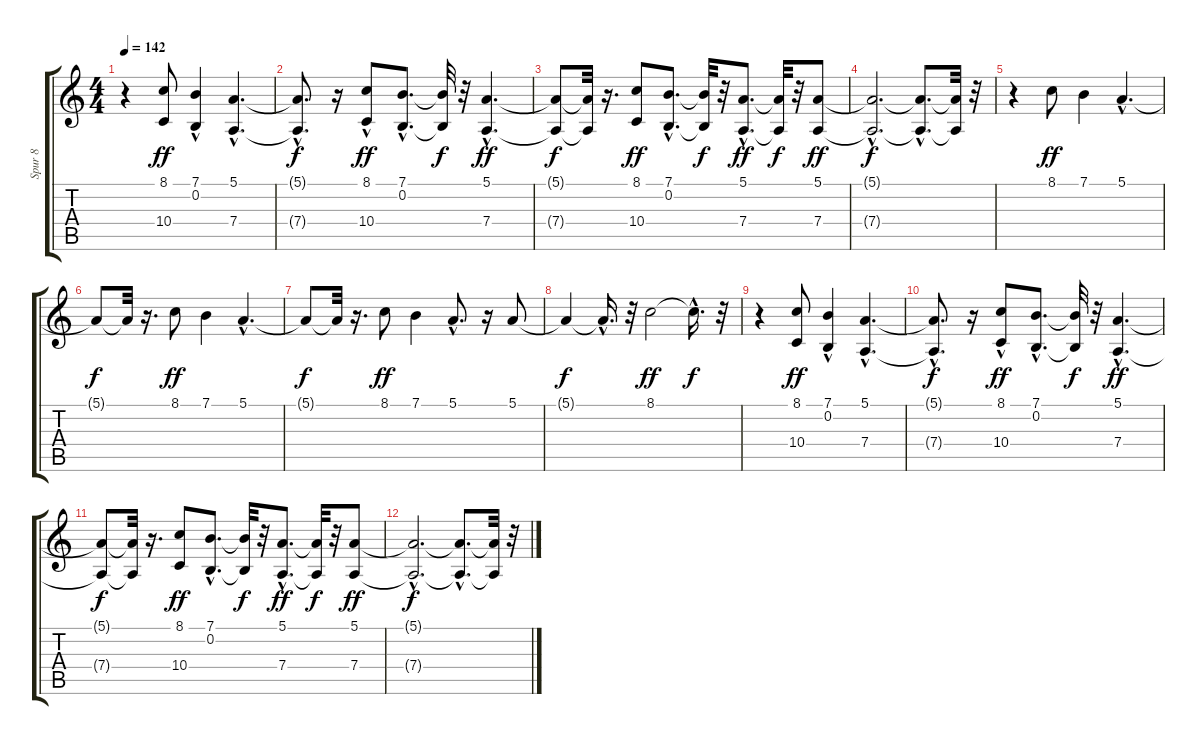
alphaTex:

\track ("Spur 8" "Spur 8") {instrument acousticgrandpiano}
\staff {score tabs}
\tuning (E4 B3 G3 D3 A2 E2) {hide}
\ts (4 4)
\tempo 142
\clef g2
\ks c
r.4{dy f} (8.1 10.4).8{dy ff} (7.1 0.2{hac}).4 (5.1{hac} 7.4{hac}).4{d} |
(5.1{hac t} 7.4{hac t}).8{d dy f} r.16 (8.1{hac} 10.4).8{dy ff} (7.1{hac} 0.2{hac}).8{d} (7.1{t} 0.2{t}).32{dy f} r.32 (5.1{hac} 7.4{hac}).4{d dy ff} |
(5.1{t} 7.4{t}).8{dy f} (5.1{t} 7.4{t}).32 r.16{d} (8.1 10.4).8{dy ff} (7.1{hac} 0.2{hac}).8{d} (7.1{t} 0.2{t}).32{dy f} r.32 (5.1{hac} 7.4{hac}).8{d dy ff} (5.1{t} 7.4{t}).32{dy f} r.32 (5.1 7.4).8{dy ff} |
(5.1{hac t} 7.4{hac t}).2{d dy f} (5.1{hac t} 7.4{hac t}).8{d} (5.1{t} 7.4{t}).32 r.32 |
r.4 8.1.8{dy ff} 7.1.4 5.1{hac}.4{d} |
5.1{t}.8{dy f} 5.1{t}.32 r.16{d} 8.1.8{dy ff} 7.1.4 5.1{hac}.4{d} |
5.1{t}.8{dy f} 5.1{t}.32 r.16{d} 8.1.8{dy ff} 7.1.4 5.1{hac}.8{d} r.16 5.1.8 |
5.1{t}.4{dy f} 5.1{hac t}.16{d} r.32 8.1.2{dy ff} 8.1{hac t}.16{d dy f} r.32 |
r.4 (8.1 10.4).8{dy ff} (7.1 0.2{hac}).4 (5.1{hac} 7.4{hac}).4{d} |
(5.1{hac t} 7.4{hac t}).8{d dy f} r.16 (8.1{hac} 10.4).8{dy ff} (7.1{hac} 0.2{hac}).8{d} (7.1{t} 0.2{t}).32{dy f} r.32 (5.1{hac} 7.4{hac}).4{d dy ff} |
(5.1{t} 7.4{t}).8{dy f} (5.1{t} 7.4{t}).32 r.16{d} (8.1 10.4).8{dy ff} (7.1{hac} 0.2{hac}).8{d} (7.1{t} 0.2{t}).32{dy f} r.32 (5.1{hac} 7.4{hac}).8{d dy ff} (5.1{t} 7.4{t}).32{dy f} r.32 (5.1 7.4).8{dy ff} |
(5.1{hac t} 7.4{hac t}).2{d dy f} (5.1{hac t} 7.4{hac t}).8{d} (5.1{t} 7.4{t}).32 r.32
